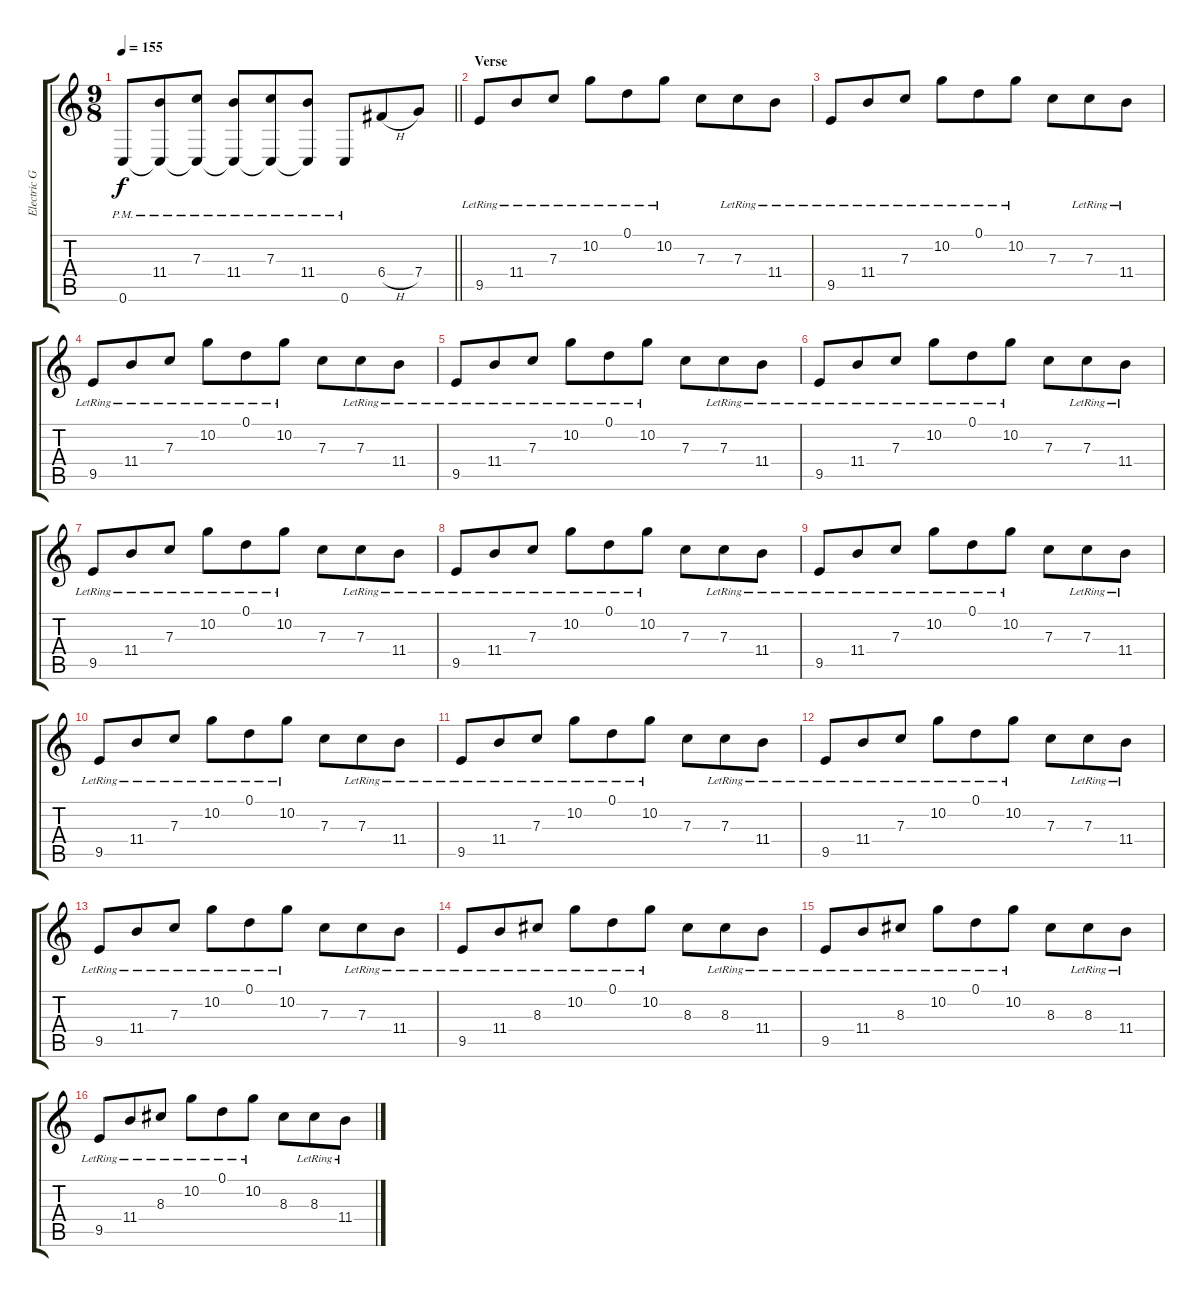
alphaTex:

\track ("Electric Guitar 3" "Electric G") {instrument distortionguitar}
\staff {score tabs}
\tuning (D4 A3 F3 C3 G2 C2) {hide}
\ts (9 8)
\tempo 155
\clef g2
\barLineRight lightlight
\ks c
0.6{pm}.8{dy f} (11.4{pm} 0.6{t}).8 (7.3{pm} 0.6{t}).8 (11.4{pm} 0.6{t}).8 (7.3{pm} 0.6{t}).8 (11.4{pm} 0.6{t}).8 0.6{pm}.8 6.4{h}.8 7.4.8 |
\section ("" "Verse")
9.5{lr}.8{instrument electricguitarjazz} 11.4{lr}.8 7.3{lr}.8 10.2{lr}.8 0.1{lr}.8 10.2{lr}.8 7.3.8 7.3{lr}.8 11.4{lr}.8 |
9.5{lr}.8 11.4{lr}.8 7.3{lr}.8 10.2{lr}.8 0.1{lr}.8 10.2{lr}.8 7.3.8 7.3{lr}.8 11.4{lr}.8 |
9.5{lr}.8 11.4{lr}.8 7.3{lr}.8 10.2{lr}.8 0.1{lr}.8 10.2{lr}.8 7.3.8 7.3{lr}.8 11.4{lr}.8 |
9.5{lr}.8 11.4{lr}.8 7.3{lr}.8 10.2{lr}.8 0.1{lr}.8 10.2{lr}.8 7.3.8 7.3{lr}.8 11.4{lr}.8 |
9.5{lr}.8 11.4{lr}.8 7.3{lr}.8 10.2{lr}.8 0.1{lr}.8 10.2{lr}.8 7.3.8 7.3{lr}.8 11.4{lr}.8 |
9.5{lr}.8 11.4{lr}.8 7.3{lr}.8 10.2{lr}.8 0.1{lr}.8 10.2{lr}.8 7.3.8 7.3{lr}.8 11.4{lr}.8 |
9.5{lr}.8 11.4{lr}.8 7.3{lr}.8 10.2{lr}.8 0.1{lr}.8 10.2{lr}.8 7.3.8 7.3{lr}.8 11.4{lr}.8 |
9.5{lr}.8 11.4{lr}.8 7.3{lr}.8 10.2{lr}.8 0.1{lr}.8 10.2{lr}.8 7.3.8 7.3{lr}.8 11.4{lr}.8 |
9.5{lr}.8 11.4{lr}.8 7.3{lr}.8 10.2{lr}.8 0.1{lr}.8 10.2{lr}.8 7.3.8 7.3{lr}.8 11.4{lr}.8 |
9.5{lr}.8 11.4{lr}.8 7.3{lr}.8 10.2{lr}.8 0.1{lr}.8 10.2{lr}.8 7.3.8 7.3{lr}.8 11.4{lr}.8 |
9.5{lr}.8 11.4{lr}.8 7.3{lr}.8 10.2{lr}.8 0.1{lr}.8 10.2{lr}.8 7.3.8 7.3{lr}.8 11.4{lr}.8 |
9.5{lr}.8 11.4{lr}.8 7.3{lr}.8 10.2{lr}.8 0.1{lr}.8 10.2{lr}.8 7.3.8 7.3{lr}.8 11.4{lr}.8 |
9.5{lr}.8 11.4{lr}.8 8.3{lr}.8 10.2{lr}.8 0.1{lr}.8 10.2{lr}.8 8.3.8 8.3{lr}.8 11.4{lr}.8 |
9.5{lr}.8 11.4{lr}.8 8.3{lr}.8 10.2{lr}.8 0.1{lr}.8 10.2{lr}.8 8.3.8 8.3{lr}.8 11.4{lr}.8 |
9.5{lr}.8 11.4{lr}.8 8.3{lr}.8 10.2{lr}.8 0.1{lr}.8 10.2{lr}.8 8.3.8 8.3{lr}.8 11.4{lr}.8
